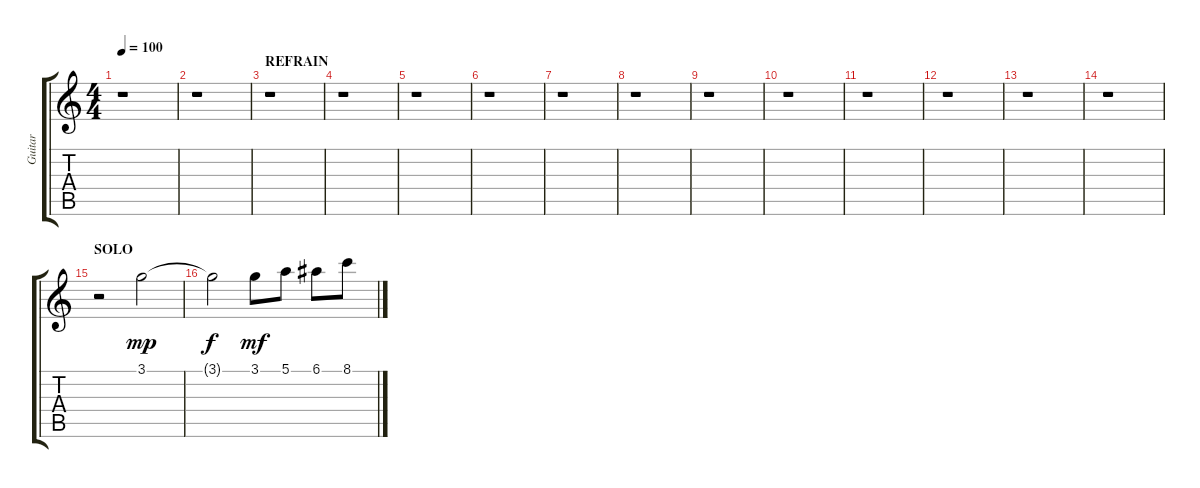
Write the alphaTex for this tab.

\track ("Guitar" "Guitar") {instrument distortionguitar}
\staff {score tabs}
\tuning (E4 B3 G3 D3 A2 E2) {hide}
\ts (4 4)
\tempo 100
\clef g2
\ks c
r.1{dy f} |
r.1 |
\section ("" "REFRAIN")
r.1 |
r.1 |
r.1 |
r.1 |
r.1 |
r.1 |
r.1 |
r.1 |
r.1 |
r.1 |
r.1 |
r.1 |
\section ("" "SOLO")
r.2 3.1.2{dy mp} |
3.1{t}.2{dy f} 3.1.8{dy mf} 5.1.8 6.1.8 8.1.8
